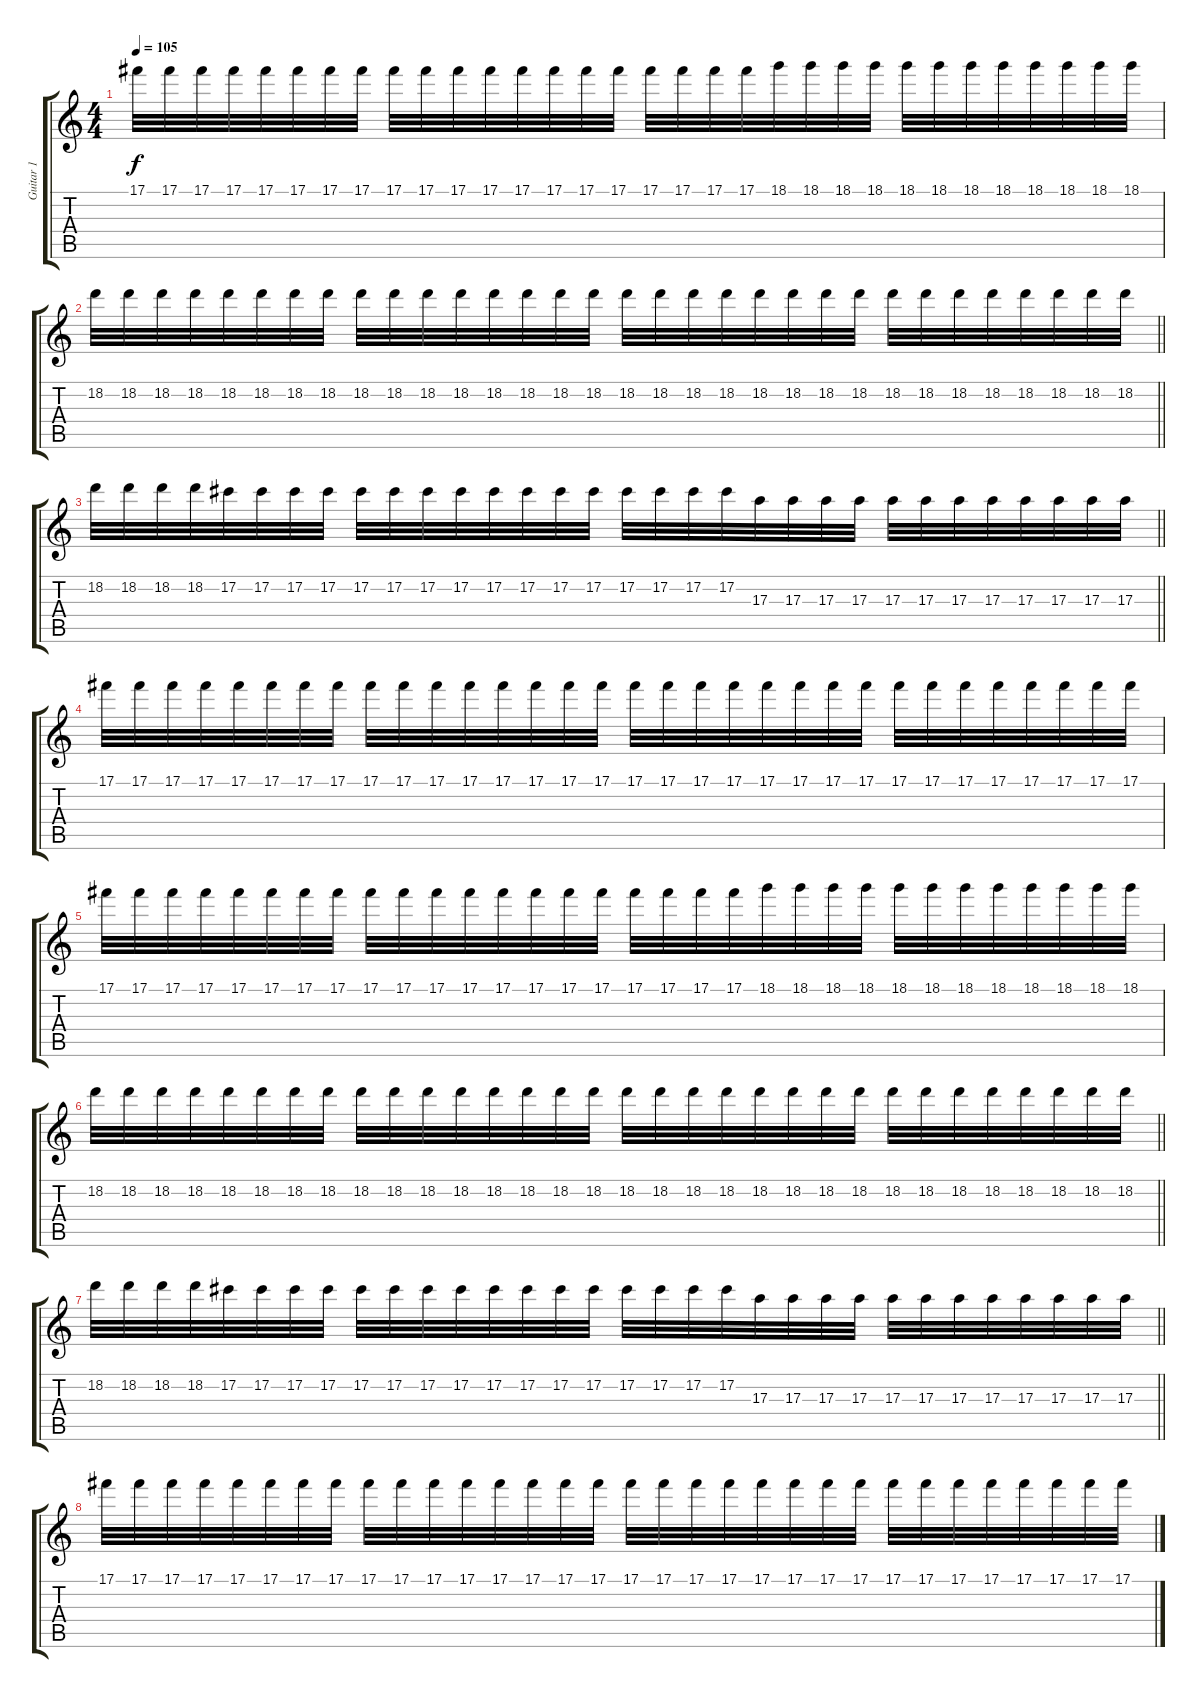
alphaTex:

\track ("Guitar 1" "Guitar 1") {instrument distortionguitar}
\staff {score tabs}
\tuning (Db4 Ab3 E3 B2 Gb2 B1) {hide}
\ts (4 4)
\tempo 105
\clef g2
\ks c
17.1.32{dy f} 17.1.32 17.1.32 17.1.32 17.1.32 17.1.32 17.1.32 17.1.32 17.1.32 17.1.32 17.1.32 17.1.32 17.1.32 17.1.32 17.1.32 17.1.32 17.1.32 17.1.32 17.1.32 17.1.32 18.1.32 18.1.32 18.1.32 18.1.32 18.1.32 18.1.32 18.1.32 18.1.32 18.1.32 18.1.32 18.1.32 18.1.32 |
\barLineRight lightlight
18.2.32 18.2.32 18.2.32 18.2.32 18.2.32 18.2.32 18.2.32 18.2.32 18.2.32 18.2.32 18.2.32 18.2.32 18.2.32 18.2.32 18.2.32 18.2.32 18.2.32 18.2.32 18.2.32 18.2.32 18.2.32 18.2.32 18.2.32 18.2.32 18.2.32 18.2.32 18.2.32 18.2.32 18.2.32 18.2.32 18.2.32 18.2.32 |
\barLineRight lightlight
18.2.32 18.2.32 18.2.32 18.2.32 17.2.32 17.2.32 17.2.32 17.2.32 17.2.32 17.2.32 17.2.32 17.2.32 17.2.32 17.2.32 17.2.32 17.2.32 17.2.32 17.2.32 17.2.32 17.2.32 17.3.32 17.3.32 17.3.32 17.3.32 17.3.32 17.3.32 17.3.32 17.3.32 17.3.32 17.3.32 17.3.32 17.3.32 |
17.1.32 17.1.32 17.1.32 17.1.32 17.1.32 17.1.32 17.1.32 17.1.32 17.1.32 17.1.32 17.1.32 17.1.32 17.1.32 17.1.32 17.1.32 17.1.32 17.1.32 17.1.32 17.1.32 17.1.32 17.1.32 17.1.32 17.1.32 17.1.32 17.1.32 17.1.32 17.1.32 17.1.32 17.1.32 17.1.32 17.1.32 17.1.32 |
17.1.32 17.1.32 17.1.32 17.1.32 17.1.32 17.1.32 17.1.32 17.1.32 17.1.32 17.1.32 17.1.32 17.1.32 17.1.32 17.1.32 17.1.32 17.1.32 17.1.32 17.1.32 17.1.32 17.1.32 18.1.32 18.1.32 18.1.32 18.1.32 18.1.32 18.1.32 18.1.32 18.1.32 18.1.32 18.1.32 18.1.32 18.1.32 |
\barLineRight lightlight
18.2.32 18.2.32 18.2.32 18.2.32 18.2.32 18.2.32 18.2.32 18.2.32 18.2.32 18.2.32 18.2.32 18.2.32 18.2.32 18.2.32 18.2.32 18.2.32 18.2.32 18.2.32 18.2.32 18.2.32 18.2.32 18.2.32 18.2.32 18.2.32 18.2.32 18.2.32 18.2.32 18.2.32 18.2.32 18.2.32 18.2.32 18.2.32 |
\barLineRight lightlight
18.2.32 18.2.32 18.2.32 18.2.32 17.2.32 17.2.32 17.2.32 17.2.32 17.2.32 17.2.32 17.2.32 17.2.32 17.2.32 17.2.32 17.2.32 17.2.32 17.2.32 17.2.32 17.2.32 17.2.32 17.3.32 17.3.32 17.3.32 17.3.32 17.3.32 17.3.32 17.3.32 17.3.32 17.3.32 17.3.32 17.3.32 17.3.32 |
17.1.32 17.1.32 17.1.32 17.1.32 17.1.32 17.1.32 17.1.32 17.1.32 17.1.32 17.1.32 17.1.32 17.1.32 17.1.32 17.1.32 17.1.32 17.1.32 17.1.32 17.1.32 17.1.32 17.1.32 17.1.32 17.1.32 17.1.32 17.1.32 17.1.32 17.1.32 17.1.32 17.1.32 17.1.32 17.1.32 17.1.32 17.1.32
